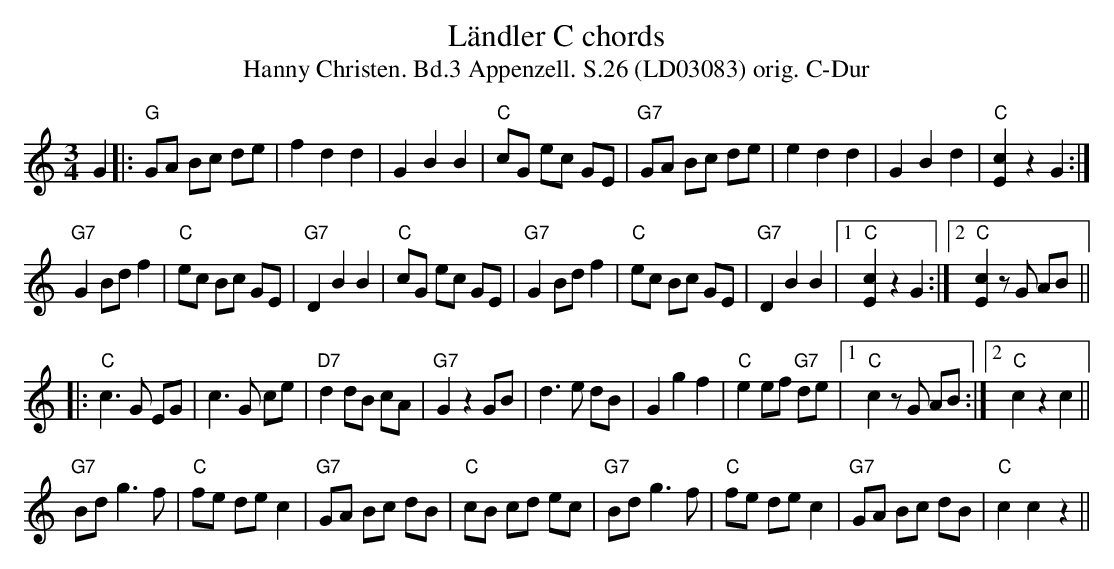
X:1
T:Ländler C chords
T:Hanny Christen. Bd.3 Appenzell. S.26 (LD03083) orig. C-Dur
M:3/4
L:1/8
K:C %%MIDI gchordon
G2 |: "G"GA Bc de | f2 d2 d2 | G2 B2  B2 | "C"cG ec GE | \
     "G7"GA Bc de | e2 d2 d2 | G2 B2 d2 | "C"[Ec]2 z2 G2 :|
  "G7"G2 Bd f2 | "C"ec Bc GE | "G7"D2 B2 B2 | "C"cG ec GE | \
  "G7"G2 Bd f2 | "C"ec Bc GE | "G7"D2 B2 B2 |1 "C"[Ec]2 z2 G2 :|2 "C"[Ec]2 z G AB ||
|:"C"c3 G EG | c3 G ce | "D7"d2 dB cA | "G7"G2 z2 GB |  d3 e dB | G2 g2 f2 | "C"e2 ef "G7"de |1 "C"c2 z G AB :|2 "C"c2 z2 c2 ||
  "G7"Bd g3 f | "C"fe de c2 | "G7"GA Bc dB | "C"cB cd ec | \
  "G7"Bd g3 f | "C"fe de c2 | "G7"GA Bc dB | "C"c2 c2 z2 ||
